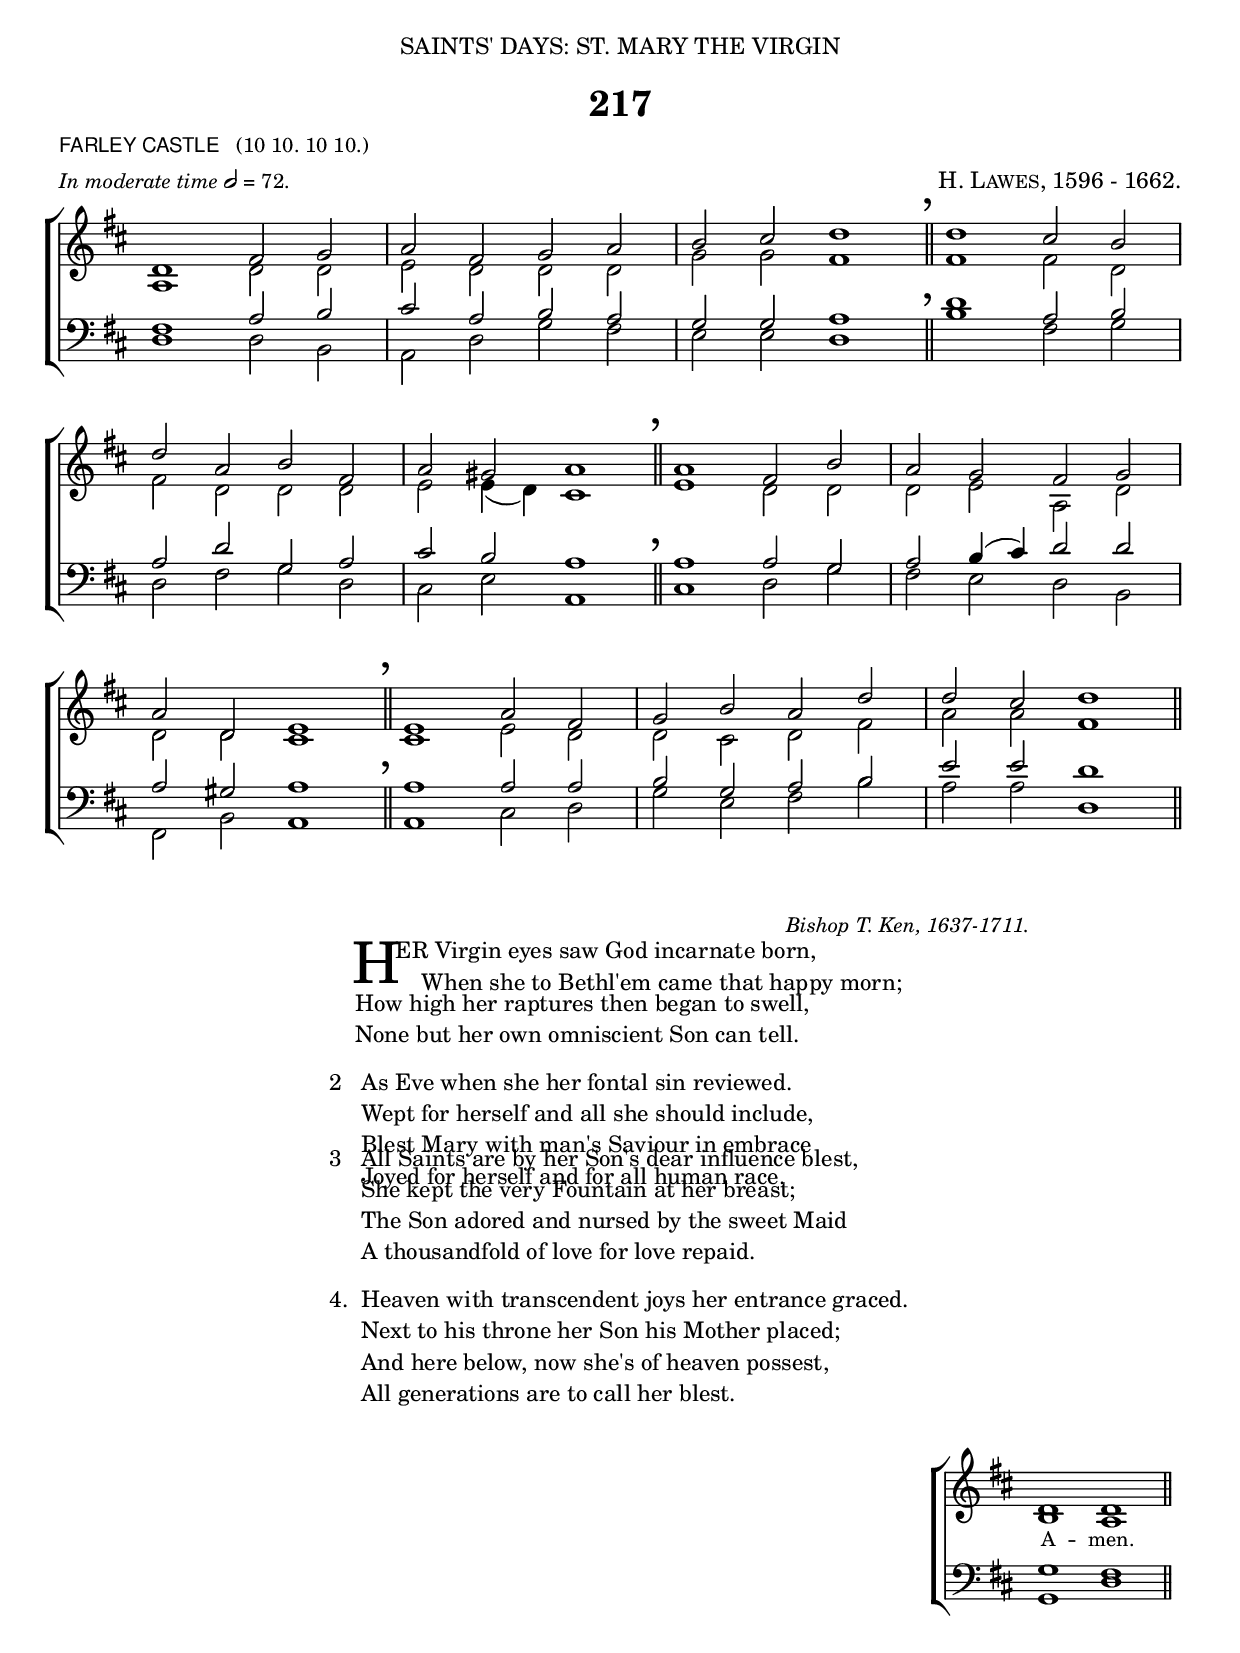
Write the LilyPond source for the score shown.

%%% 343.png
%%% Hymn 217. Her Virgin eyes saw God incarnate born.
%%% Rev 1.

\version "2.10.23"

\header {
	dedication = \markup { \center-align { "SAINTS' DAYS: ST. MARY THE VIRGIN" \hspace #0.1 }}
	title = "217"
	poet = \markup { \small { \sans "FARLEY CASTLE" \hspace #1 \roman  "(10 10. 10 10.)" } }
	meter =  \markup { \small { \italic "In moderate time"  \general-align #Y #DOWN \note #"2" #0.5 = 72.} }
	arranger = \markup { \smallCaps "H. Lawes, 1596 - 1662."}
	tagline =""
			}

%%%%%%%%%%%%%%%%%%%%%%%%%%%%macros begin
%%generates the breathmarks

breathmark = { 
	\override Score.RehearsalMark #'break-visibility = #begin-of-line-invisible
	\override Score.RehearsalMark #'Y-offset = #'4.0
	\override Score.RehearsalMark #'X-offset = #'-0.5
	\mark \markup { \fontsize #4 "," }
	}


%%%%%%%%%%%%%%%%%%%%%%%%%%%macro end

global = {
\time 8/4
\key d \major
\set Staff.midiInstrument = "church organ"
}

soprano = \relative c' { d1 fis2 g \bar "|" a fis g a \bar "|" b cis d1 \breathmark \bar "||" d1 cis2 b \bar "|" \break
d a b fis \bar "|" a gis a1 \breathmark \bar "||" a1 fis2 b \bar "|" a g fis g \bar "|" \break
 a d, e1 \breathmark \bar "||" e1 a2 fis \bar "|" g b a d \bar "|" d cis d1 \bar "||" }
 
alto = \relative c' { a1 d2 d \bar "|" e d d d \bar "|" g g fis1 \bar "||" fis1 fis2 d \bar "|" \break 
fis d d d \bar "|" e e4(d) cis1 \bar "||" e1 d2 d \bar "|" d e a, d \bar "|" \break
d d cis1 \bar "||" cis1 e2 d \bar "|" d cis d fis \bar "|" a a fis1 \bar "||" }

tenor = \relative c { \clef bass fis1 a2 b \bar "|" cis a b a \bar "|" g g a1 \bar "||" d1 a2 b \bar "|" \break 
a d g, a \bar "|" cis b a1 \bar "||" a1 a2 g \bar "|" a b4(cis) d2 d \bar "|" \break
a gis a1 \bar "||" a1 a2 a \bar "|" b g a b \bar "|" e e d1 \bar "||" }

bass = \relative c { \clef bass d1 d2 b \bar "|" a d g fis \bar "|" e e d1 \bar "||" b'1 fis2 g \bar "|" \break 
d fis g d \bar "|" cis e a,1 \bar "||" cis1 d2 g \bar "|" fis e d b \bar "|" \break
fis b a1 \bar "||" a1 cis2 d \bar "|" g e fis b \bar "|" a a d,1 \bar "||" }

#(ly:set-option 'point-and-click #f)


\paper {
  #(set-paper-size "a4")
%  annotate-spacing = ##t
  print-page-number = ##f
  ragged-last-bottom = ##t
  ragged-bottom = ##f
}


\book{

\score{
\new ChoirStaff
<<
	\context Staff = upper <<
	\context Voice = sopranos { \voiceOne \global \soprano }
	\context Voice = altos { \voiceTwo \global \alto }
							>>
		\context Staff = lower <<
		\context Voice = tenors { \voiceOne \global \tenor }
		\context Voice = basses { \voiceTwo \global \bass}
								>>
>>

\layout {
	indent=0
	\context { \Score \remove "Bar_number_engraver" }
	\context { \Staff \remove "Time_signature_engraver" }
	\context { \Score \remove "Mark_engraver" }
		\context { \Staff \consists "Mark_engraver" }
	}
%%midi
\midi { \context { \Score tempoWholesPerMinute = #(ly:make-moment 72 2)}}%% midi score bracket

}%%score


%%lyric titles

\markup { \hspace #70 \small \italic "Bishop T. Ken, 1637-1711."}  


%%% Lyrics

\markup { \hspace #26 %%add space as necc. to center the column
          \column { %% super column of everything
	              \column { %%stanza 1 is a column of 2 lines  
	                  \line { \hspace #2.2 \column { \lower #2.4 \fontsize #8 "H" }   %%Drop Cap goes here
				  \hspace #-1.0    %% adjust this if other letters are too far from Drop Cap
				  \column  { \raise #0.0 "ER Virgin eyes saw God incarnate born,"
			                               "    When she to Bethl'em came that happy morn;" } }          
	                  \line {  \hspace #2.5  %%adjust hspace until this line left edge is flush with Drop Cap
				   \lower  #1.56  %%adjust this until the line spacing looks right
				   \column {   
					   "How high her raptures then began to swell,"
					   "None but her own omniscient Son can tell."
					   "             " %%% add vertical spacing between verses
			  		}}
		      } %%% end verse 1	
           		\line { "2  "
			   \column {	     
				   "As Eve when she her fontal sin reviewed."
				   "Wept for herself and all she should include,"
				   "Blest Mary with man's Saviour in embrace"
				   "Joyed for herself and for all human race."
				   "             " %%% add vertical spacing between verses
			}} 

	  } %%% end supercolumn
} %%% end markup	  
       
       
%%fake score block to occupy space and force a pagebreak.  Can't think of a better way of doing this.
\score{
	{s4 }
\header { breakbefore = ##f piece = ##f opus = ##f tagline = ##f }
\layout{	
	\context { \Staff
		\remove Time_signature_engraver
		\remove Key_engraver
		\remove Clef_engraver
		\remove Staff_symbol_engraver
}}}
%%% Second page
%%% continuation of  lyrics

\markup { \hspace #26   %%add space as necc. to center the column  
		\column { 
			\hspace #1  % adds vertical spacing between verses  
			
			\line { "3  "
			   \column {	     
				   "All Saints are by her Son's dear influence blest,"
				   "She kept the very Fountain at her breast;"
				   "The Son adored and nursed by the sweet Maid"
				   "A thousandfold of love for love repaid."
				   "             " %%% add vertical spacing between verses
			}}
           		\line { "4. "
			   \column {	     
				   "Heaven with transcendent joys her entrance graced."
				   "Next to his throne her Son his Mother placed;"
				   "And here below, now she's of heaven possest,"
				   "All generations are to call her blest."
				   "             " %%% add vertical spacing between verses
			}}  
	  }
} %%% lyric markup bracket


%%Amen score block
\score {
\new ChoirStaff
	<<
	\context Staff = upper \with { fontsize = #-3 \override StaffSymbol #'staff-space = #(magstep -2) }
		<<
		\context Voice = "sopranos" { \relative c' {\clef treble \global \voiceOne d1 d \bar "||" }}
		\context Voice = "altos" { \relative c' {\clef treble \global \voiceTwo b1 a \bar "||" }}
		>>
		\context Lyrics \lyricsto "altos" { \override LyricText #'font-size = #-1 A -- men. }
	\context Staff = lower \with { fontsize = #-3 \override StaffSymbol #'staff-space = #(magstep -2) }
		<<
		\context Voice = "tenors" { \relative c {\clef bass \global \voiceOne g'1 fis \bar "||" }}
		\context Voice = "basses" { \relative c {\clef bass \global \voiceTwo g1 d' \bar "||" }}
		>>
>>

\header { breakbefore = ##f piece = " " opus = " " }
\layout {
	\context { \Score timing = ##f }
	ragged-right = ##t
	indent = 15\cm
	\context { \Staff \remove "Time_signature_engraver" }
	}%%layout

%%Amen midi
\midi { \context { \Score tempoWholesPerMinute = #(ly:make-moment 72 2) }} %%Amen midi 



}%%amen score

}%%book bracket 
